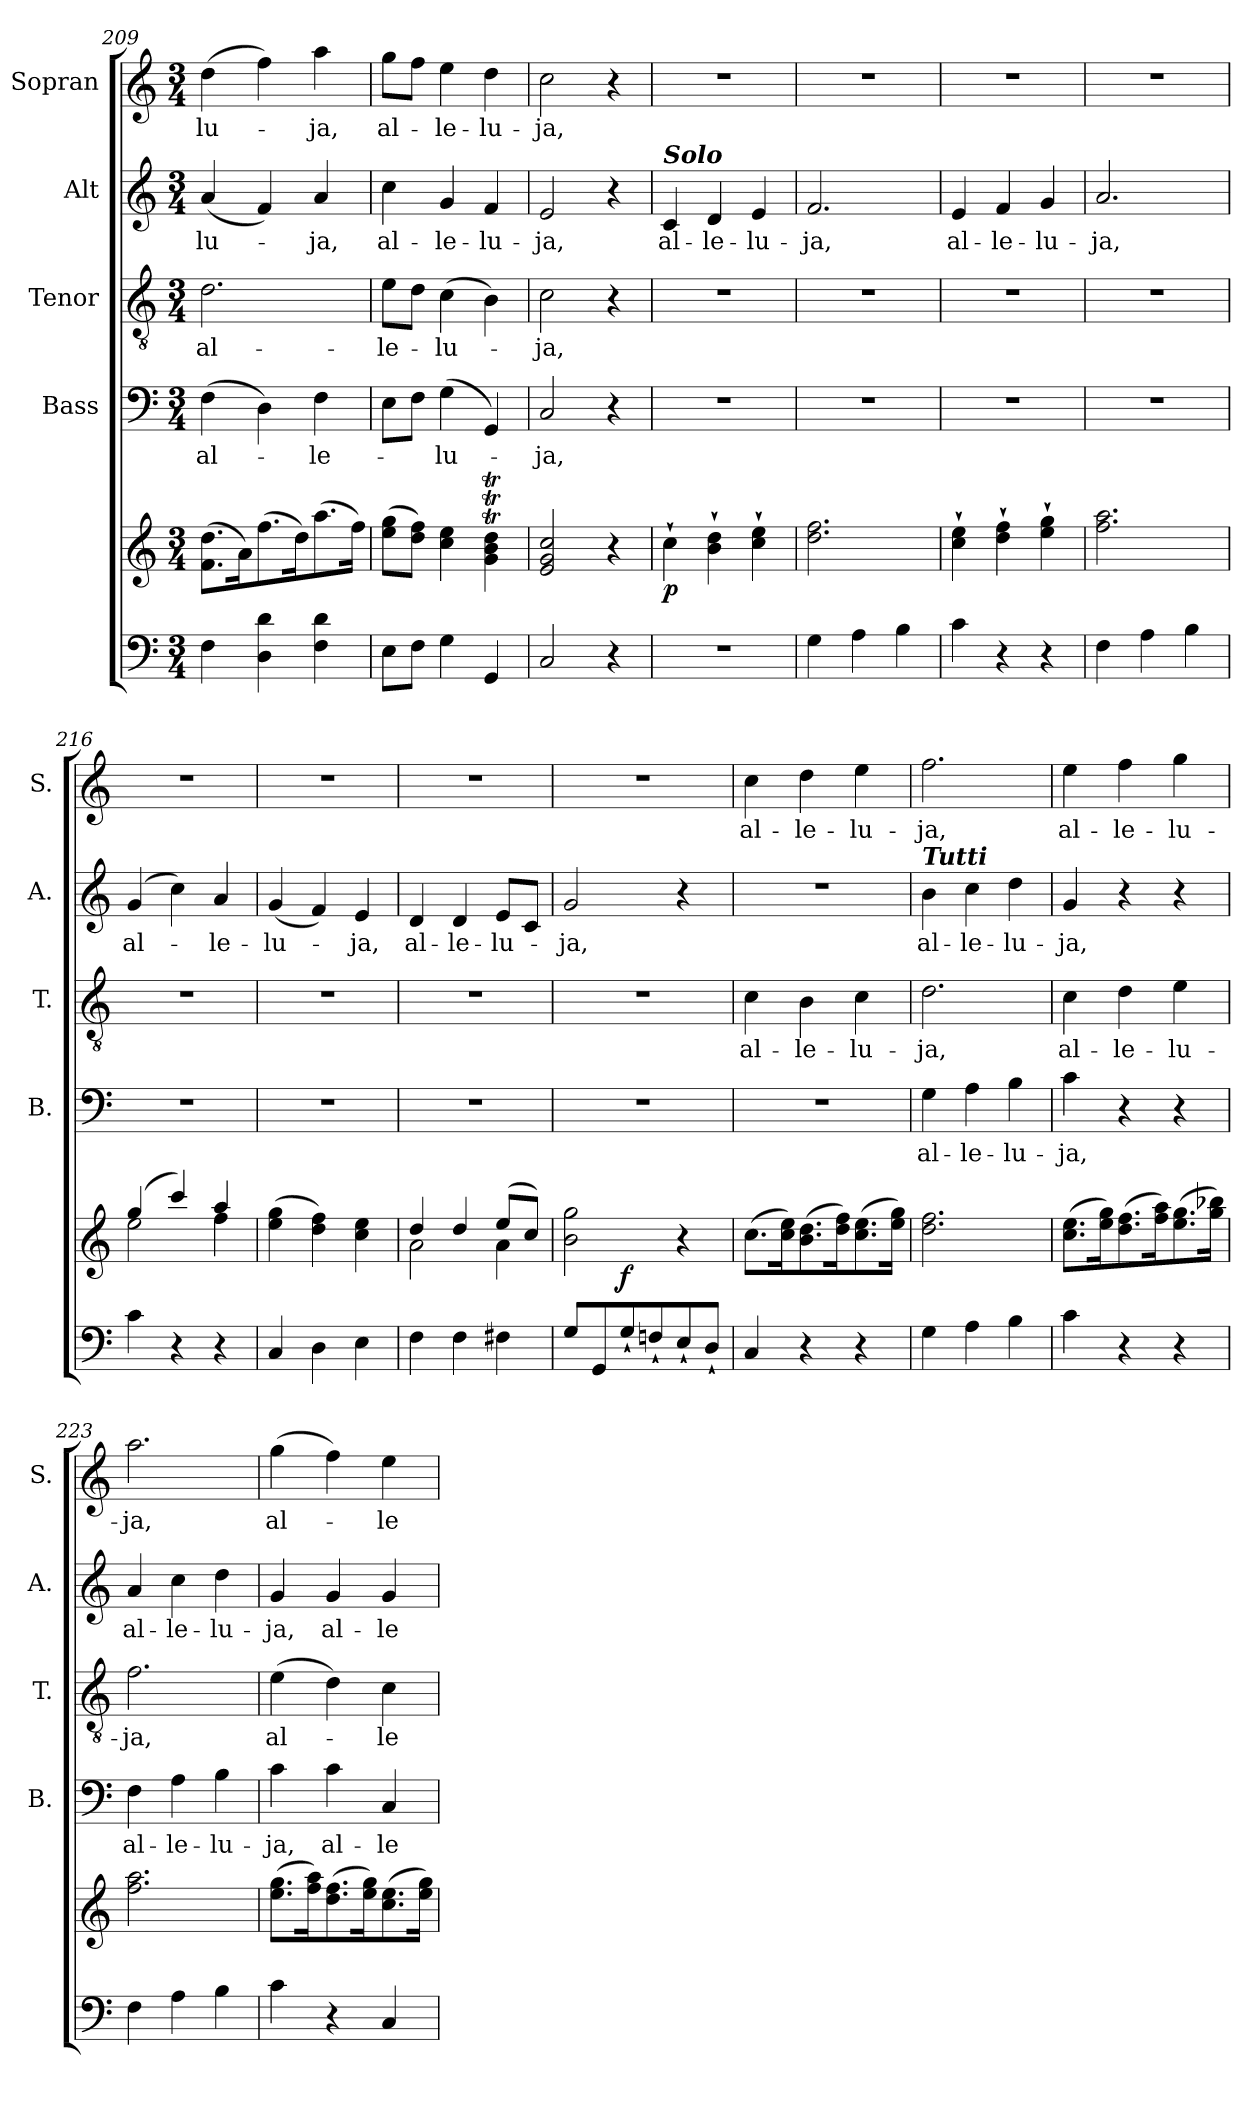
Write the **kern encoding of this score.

**kern	**kern	**dynam	**kern	**text	**kern	**text	**kern	**text	**kern	**text
*part5	*part5	*part5	*part4	*part4	*part3	*part3	*part2	*part2	*part1	*part1
*staff6	*staff5	*staff5/6	*staff4	*staff4	*staff3	*staff3	*staff2	*staff2	*staff1	*staff1
*	*	*	*I"Bass	*	*I"Tenor	*	*I"Alt	*	*I"Sopran	*
*	*	*	*I'B.	*	*I'T.	*	*I'A.	*	*I'S.	*
*clefF4	*clefG2	*	*clefF4	*	*clefGv2	*	*clefG2	*	*clefG2	*
*k[]	*k[]	*	*k[]	*	*k[]	*	*k[]	*	*k[]	*
*C:	*C:	*	*C:	*	*C:	*	*C:	*	*C:	*
*M3/4	*M3/4	*	*M3/4	*	*M3/4	*	*M3/4	*	*M3/4	*
=209	=209	=209	=209	=209	=209	=209	=209	=209	=209	=209
!	!	!	!	!LO:LY:b	!	!LO:LY:b	!	!LO:LY:b	!	!LO:LY:b
4F\	(>8.f\ 8.dd\L	.	(>4F\	al-	2.d\	al-	(<4a/	-lu-	(>4dd\	-lu-
.	16a\k)	.	.	.	.	.	.	.	.	.
4D\ 4d\	(>8.ff\	.	4D\)	.	.	.	4f/)	.	4ff\)	.
.	16dd\k)	.	.	.	.	.	.	.	.	.
!	!	!	!	!LO:LY:b	!	!	!	!LO:LY:b	!	!LO:LY:b
4F\ 4d\	(>8.aa\	.	4F\	-le-	.	.	4a/	-ja,	4aa\	-ja,
.	16ff\Jk)	.	.	.	.	.	.	.	.	.
=210	=210	=210	=210	=210	=210	=210	=210	=210	=210	=210
!	!	!	!	!	!	!LO:LY:b	!	!LO:LY:b	!	!LO:LY:b
8E\L	(>8ee\ 8gg\L	.	8E\L	.	8e\L	-le-	4cc\	al-	8gg\L	al-
8F\J	8dd\ 8ff\J)	.	8F\J	.	8d\J	.	.	.	8ff\J	.
!	!	!	!	!LO:LY:b	!	!LO:LY:b	!	!LO:LY:b	!	!LO:LY:b
4G\	4cc\ 4ee\	.	(>4G\	-lu-	(>4c\	-lu-	4g/	-le-	4ee\	-le-
!	!	!	!	!	!	!	!	!LO:LY:b	!	!LO:LY:b
4GG/	4g\T 4b\T 4dd\T	.	4GG/)	.	4B\)	.	4f/	-lu-	4dd\	-lu-
=211	=211	=211	=211	=211	=211	=211	=211	=211	=211	=211
!	!	!	!	!LO:LY:b	!	!LO:LY:b	!	!LO:LY:b	!	!LO:LY:b
2C/	2e/ 2g/ 2cc/	.	2C/	-ja,	2c\	-ja,	2e/	-ja,	2cc\	-ja,
4r	4r	.	4r	.	4r	.	4r	.	4r	.
=212	=212	=212	=212	=212	=212	=212	=212	=212	=212	=212
!	!	!	!	!	!	!	!LO:TX:a:Bi:t=Solo	!	!	!
!	!	!LO:DY:b	!	!	!	!	!	!LO:LY:b	!	!
2.r	4cc`>\	p	2.r	.	2.r	.	4c/	al-	2.r	.
!	!	!	!	!	!	!	!	!LO:LY:b	!	!
.	4b\`> 4dd\`>	.	.	.	.	.	4d/	-le-	.	.
!	!	!	!	!	!	!	!	!LO:LY:b	!	!
.	4cc\`> 4ee\`>	.	.	.	.	.	4e/	-lu-	.	.
=213	=213	=213	=213	=213	=213	=213	=213	=213	=213	=213
!	!	!	!	!	!	!	!	!LO:LY:b	!	!
4G\	2.dd\ 2.ff\	.	2.r	.	2.r	.	2.f/	-ja,	2.r	.
4A\	.	.	.	.	.	.	.	.	.	.
4B\	.	.	.	.	.	.	.	.	.	.
=214	=214	=214	=214	=214	=214	=214	=214	=214	=214	=214
!	!	!	!	!	!	!	!	!LO:LY:b	!	!
4c\	4cc\`> 4ee\`>	.	2.r	.	2.r	.	4e/	al-	2.r	.
!	!	!	!	!	!	!	!	!LO:LY:b	!	!
4r	4dd\`> 4ff\`>	.	.	.	.	.	4f/	-le-	.	.
!	!	!	!	!	!	!	!	!LO:LY:b	!	!
4r	4ee\`> 4gg\`>	.	.	.	.	.	4g/	-lu-	.	.
!!LO:PB:g=z
=215	=215	=215	=215	=215	=215	=215	=215	=215	=215	=215
!	!	!	!	!	!	!	!	!LO:LY:b	!	!
4F\	2.ff\ 2.aa\	.	2.r	.	2.r	.	2.a/	-ja,	2.r	.
4A\	.	.	.	.	.	.	.	.	.	.
4B\	.	.	.	.	.	.	.	.	.	.
=216	=216	=216	=216	=216	=216	=216	=216	=216	=216	=216
*	*^	*	*	*	*	*	*	*	*	*
!	!	!	!	!	!	!	!	!	!LO:LY:b	!	!
4c\	(4gg/	2ee\	.	2.r	.	2.r	.	(4g/	al-	2.r	.
4r	4ccc/)	.	.	.	.	.	.	4cc\)	.	.	.
!	!	!	!	!	!	!	!	!	!LO:LY:b	!	!
4r	4aa/	4ff\	.	.	.	.	.	4a/	-le-	.	.
=217	=217	=217	=217	=217	=217	=217	=217	=217	=217	=217	=217
!	!	!	!	!	!	!	!	!	!LO:LY:b	!	!
*	*v	*v	*	*	*	*	*	*	*	*	*
4C/	(>4ee\ 4gg\	.	2.r	.	2.r	.	(<4g/	-lu-	2.r	.
4D\	4dd\ 4ff\)	.	.	.	.	.	4f/)	.	.	.
!	!	!	!	!	!	!	!	!LO:LY:b	!	!
4E\	4cc\ 4ee\	.	.	.	.	.	4e/	-ja,	.	.
=218	=218	=218	=218	=218	=218	=218	=218	=218	=218	=218
*	*^	*	*	*	*	*	*	*	*	*
!	!	!	!	!	!	!	!	!	!LO:LY:b	!	!
4F\	4dd/	2a\	.	2.r	.	2.r	.	4d/	al-	2.r	.
!	!	!	!	!	!	!	!	!	!LO:LY:b	!	!
4F\	4dd/	.	.	.	.	.	.	4d/	-le-	.	.
!	!	!	!	!	!	!	!	!	!LO:LY:b	!	!
4F#X\	(>8ee/L	4a\	.	.	.	.	.	8e/L	-lu-	.	.
.	8cc/J)	.	.	.	.	.	.	8c/J	.	.	.
=219	=219	=219	=219	=219	=219	=219	=219	=219	=219	=219	=219
!	!	!	!	!	!	!	!	!	!LO:LY:b	!	!
8G/L	2b\ 2gg\	4ryy	.	2.r	.	2.r	.	2g/	-ja,	2.r	.
8GG/	.	.	.	.	.	.	.	.	.	.	.
!	!	!	!LO:DY:b	!	!	!	!	!	!	!	!
8G`</	.	2ryy	f	.	.	.	.	.	.	.	.
8Fn`</	.	.	.	.	.	.	.	.	.	.	.
8E`</	4r	.	.	.	.	.	.	4r	.	.	.
8D`</J	.	.	.	.	.	.	.	.	.	.	.
=220	=220	=220	=220	=220	=220	=220	=220	=220	=220	=220	=220
!	!	!	!	!	!	!	!LO:LY:b	!	!	!	!LO:LY:b
*	*v	*v	*	*	*	*	*	*	*	*	*
4C/	(>8.cc\L	.	2.r	.	4c\	al-	2.r	.	4cc\	al-
.	16cc\ 16ee\k)	.	.	.	.	.	.	.	.	.
!	!	!	!	!	!	!LO:LY:b	!	!	!	!LO:LY:b
4r	(>8.b\ 8.dd\	.	.	.	4B\	-le-	.	.	4dd\	-le-
.	16dd\ 16ff\k)	.	.	.	.	.	.	.	.	.
!	!	!	!	!	!	!LO:LY:b	!	!	!	!LO:LY:b
4r	(>8.cc\ 8.ee\	.	.	.	4c\	-lu-	.	.	4ee\	-lu-
.	16ee\ 16gg\Jk)	.	.	.	.	.	.	.	.	.
!!LO:LB:g=z
=221	=221	=221	=221	=221	=221	=221	=221	=221	=221	=221
!	!	!	!	!	!	!	!LO:TX:a:Bi:t=Tutti	!	!	!
!	!	!	!	!LO:LY:b	!	!LO:LY:b	!	!LO:LY:b	!	!LO:LY:b
4G\	2.dd\ 2.ff\	.	4G\	al-	2.d\	-ja,	4b\	al-	2.ff\	-ja,
!	!	!	!	!LO:LY:b	!	!	!	!LO:LY:b	!	!
4A\	.	.	4A\	-le-	.	.	4cc\	-le-	.	.
!	!	!	!	!LO:LY:b	!	!	!	!LO:LY:b	!	!
4B\	.	.	4B\	-lu-	.	.	4dd\	-lu-	.	.
=222	=222	=222	=222	=222	=222	=222	=222	=222	=222	=222
!	!	!	!	!LO:LY:b	!	!LO:LY:b	!	!LO:LY:b	!	!LO:LY:b
4c\	(>8.cc\ 8.ee\L	.	4c\	-ja,	4c\	al-	4g/	-ja,	4ee\	al-
.	16ee\ 16gg\k)	.	.	.	.	.	.	.	.	.
!	!	!	!	!	!	!LO:LY:b	!	!	!	!LO:LY:b
4r	(>8.dd\ 8.ff\	.	4r	.	4d\	-le-	4r	.	4ff\	-le-
.	16ff\ 16aa\k)	.	.	.	.	.	.	.	.	.
!	!	!	!	!	!	!LO:LY:b	!	!	!	!LO:LY:b
4r	(>8.ee\ 8.gg\	.	4r	.	4e\	-lu-	4r	.	4gg\	-lu-
.	16gg\ 16bb-X\Jk)	.	.	.	.	.	.	.	.	.
=223	=223	=223	=223	=223	=223	=223	=223	=223	=223	=223
!	!	!	!	!LO:LY:b	!	!LO:LY:b	!	!LO:LY:b	!	!LO:LY:b
4F\	2.ff\ 2.aa\	.	4F\	al-	2.f\	-ja,	4a/	al-	2.aa\	-ja,
!	!	!	!	!LO:LY:b	!	!	!	!LO:LY:b	!	!
4A\	.	.	4A\	-le-	.	.	4cc\	-le-	.	.
!	!	!	!	!LO:LY:b	!	!	!	!LO:LY:b	!	!
4B\	.	.	4B\	-lu-	.	.	4dd\	-lu-	.	.
=224	=224	=224	=224	=224	=224	=224	=224	=224	=224	=224
!	!	!	!	!LO:LY:b	!	!LO:LY:b	!	!LO:LY:b	!	!LO:LY:b
4c\	(>8.ee\ 8.gg\L	.	4c\	-ja,	(>4e\	al-	4g/	-ja,	(>4gg\	al-
.	16ff\ 16aa\k)	.	.	.	.	.	.	.	.	.
!	!	!	!	!LO:LY:b	!	!	!	!LO:LY:b	!	!
4r	(>8.dd\ 8.ff\	.	4c\	al-	4d\)	.	4g/	al-	4ff\)	.
.	16ee\ 16gg\k)	.	.	.	.	.	.	.	.	.
!	!	!	!	!LO:LY:b	!	!LO:LY:b	!	!LO:LY:b	!	!LO:LY:b
4C/	(>8.cc\ 8.ee\	.	4C/	-le-	4c\	-le-	4g/	-le-	4ee\	-le-
.	16ee\ 16gg\Jk)	.	.	.	.	.	.	.	.	.
=	=	=	=	=	=	=	=	=	=	=
*-	*-	*-	*-	*-	*-	*-	*-	*-	*-	*-
